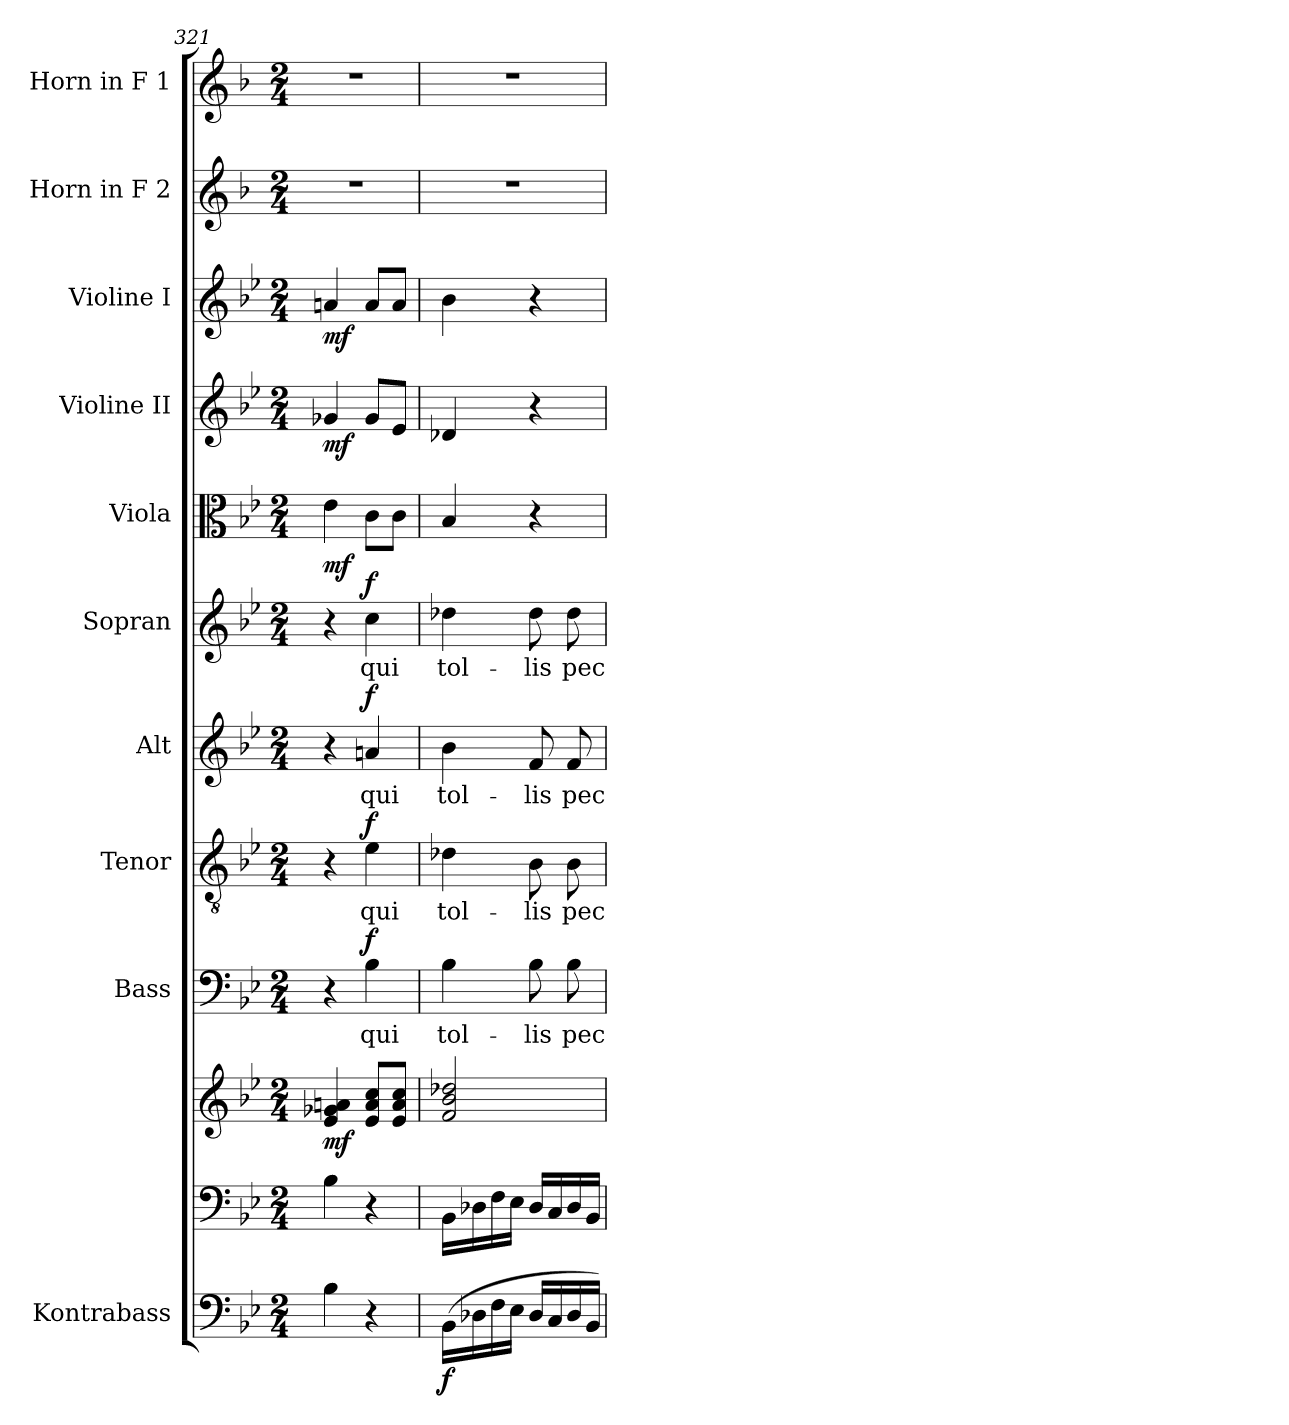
**kern	**dynam	**kern	**kern	**dynam	**kern	**text	**dynam	**kern	**text	**dynam	**kern	**text	**dynam	**kern	**text	**dynam	**kern	**dynam	**kern	**dynam	**kern	**dynam	**kern	**kern
*part11	*part11	*part10	*part10	*part10	*part9	*part9	*part9	*part8	*part8	*part8	*part7	*part7	*part7	*part6	*part6	*part6	*part5	*part5	*part4	*part4	*part3	*part3	*part2	*part1
*staff12	*staff12	*staff11	*staff10	*staff10/11	*staff9	*staff9	*staff9	*staff8	*staff8	*staff8	*staff7	*staff7	*staff7	*staff6	*staff6	*staff6	*staff5	*staff5	*staff4	*staff4	*staff3	*staff3	*staff2	*staff1
*I"Kontrabass	*	*	*	*	*I"Bass	*	*	*I"Tenor	*	*	*I"Alt	*	*	*I"Sopran	*	*	*I"Viola	*	*I"Violine II	*	*I"Violine I	*	*I"Horn in F 2	*I"Horn in F 1
*I'Kb.	*	*	*	*	*I'B.	*	*	*I'T.	*	*	*I'A.	*	*	*I'S.	*	*	*I'Vla.	*	*I'Vl. II	*	*I'Vl. I	*	*	*
*clefF4	*	*clefF4	*clefG2	*	*clefF4	*	*	*clefGv2	*	*	*clefG2	*	*	*clefG2	*	*	*clefC3	*	*clefG2	*	*clefG2	*	*clefG2	*clefG2
*ITrd7c12	*	*	*	*	*	*	*	*	*	*	*	*	*	*	*	*	*	*	*	*	*	*	*ITrd4c7	*ITrd4c7
*k[b-e-]	*	*k[b-e-]	*k[b-e-]	*	*k[b-e-]	*	*	*k[b-e-]	*	*	*k[b-e-]	*	*	*k[b-e-]	*	*	*k[b-e-]	*	*k[b-e-]	*	*k[b-e-]	*	*k[b-e-]	*k[b-e-]
*B-:	*	*B-:	*B-:	*	*B-:	*	*	*B-:	*	*	*B-:	*	*	*B-:	*	*	*B-:	*	*B-:	*	*B-:	*	*B-:	*B-:
*M2/4	*	*M2/4	*M2/4	*	*M2/4	*	*	*M2/4	*	*	*M2/4	*	*	*M2/4	*	*	*M2/4	*	*M2/4	*	*M2/4	*	*M2/4	*M2/4
=321	=321	=321	=321	=321	=321	=321	=321	=321	=321	=321	=321	=321	=321	=321	=321	=321	=321	=321	=321	=321	=321	=321	=321	=321
!	!	!	!	!LO:DY:b	!	!	!	!	!	!	!	!	!	!	!	!	!	!LO:DY:b	!	!LO:DY:b	!	!LO:DY:b	!	!
4BB-\	.	4B-\	4e-/ 4g-X/ 4an/	mf	4r	.	.	4r	.	.	4r	.	.	4r	.	.	4e-\	mf	4g-X/	mf	4an/	mf	2r	2r
!	!	!	!	!	!	!LO:LY:b	!LO:DY:a	!	!LO:LY:b	!LO:DY:a	!	!LO:LY:b	!LO:DY:a	!	!LO:LY:b	!LO:DY:a	!	!	!	!	!	!	!	!
4r	.	4r	8e-/ 8a/ 8cc/L	.	4B-\	qui	f	4e-\	qui	f	4an/	qui	f	4cc\	qui	f	8c\L	.	8g-/L	.	8a/L	.	.	.
.	.	.	8e-/ 8a/ 8cc/J	.	.	.	.	.	.	.	.	.	.	.	.	.	8c\J	.	8e-/J	.	8a/J	.	.	.
=322	=322	=322	=322	=322	=322	=322	=322	=322	=322	=322	=322	=322	=322	=322	=322	=322	=322	=322	=322	=322	=322	=322	=322	=322
!	!LO:DY:b	!	!	!	!	!LO:LY:b	!	!	!LO:LY:b	!	!	!LO:LY:b	!	!	!LO:LY:b	!	!	!	!	!	!	!	!	!
(>16BBB-\LL	f	16BB-\LL	2f/ 2b-/ 2dd-X/	.	4B-\	tol-	.	4d-\	tol-	.	4b-\	tol-	.	4dd-X\	tol-	.	4B-/	.	4d-X/	.	4b-\	.	2r	2r
16DD-X\	.	16D-X\	.	.	.	.	.	.	.	.	.	.	.	.	.	.	.	.	.	.	.	.	.	.
16FF\	.	16F\	.	.	.	.	.	.	.	.	.	.	.	.	.	.	.	.	.	.	.	.	.	.
16EE-\JJ	.	16E-\JJ	.	.	.	.	.	.	.	.	.	.	.	.	.	.	.	.	.	.	.	.	.	.
!	!	!	!	!	!	!LO:LY:b	!	!	!LO:LY:b	!	!	!LO:LY:b	!	!	!LO:LY:b	!	!	!	!	!	!	!	!	!
16DD-/LL	.	16D-/LL	.	.	8B-\	-lis	.	8B-\	-lis	.	8f/	-lis	.	8dd-\	-lis	.	4r	.	4r	.	4r	.	.	.
16CC/	.	16C/	.	.	.	.	.	.	.	.	.	.	.	.	.	.	.	.	.	.	.	.	.	.
!	!	!	!	!	!	!LO:LY:b	!	!	!LO:LY:b	!	!	!LO:LY:b	!	!	!LO:LY:b	!	!	!	!	!	!	!	!	!
16DD-/	.	16D-/	.	.	8B-\	pec-	.	8B-\	pec-	.	8f/	pec-	.	8dd-\	pec-	.	.	.	.	.	.	.	.	.
16BBB-/JJ)	.	16BB-/JJ	.	.	.	.	.	.	.	.	.	.	.	.	.	.	.	.	.	.	.	.	.	.
=	=	=	=	=	=	=	=	=	=	=	=	=	=	=	=	=	=	=	=	=	=	=	=	=
*-	*-	*-	*-	*-	*-	*-	*-	*-	*-	*-	*-	*-	*-	*-	*-	*-	*-	*-	*-	*-	*-	*-	*-	*-
